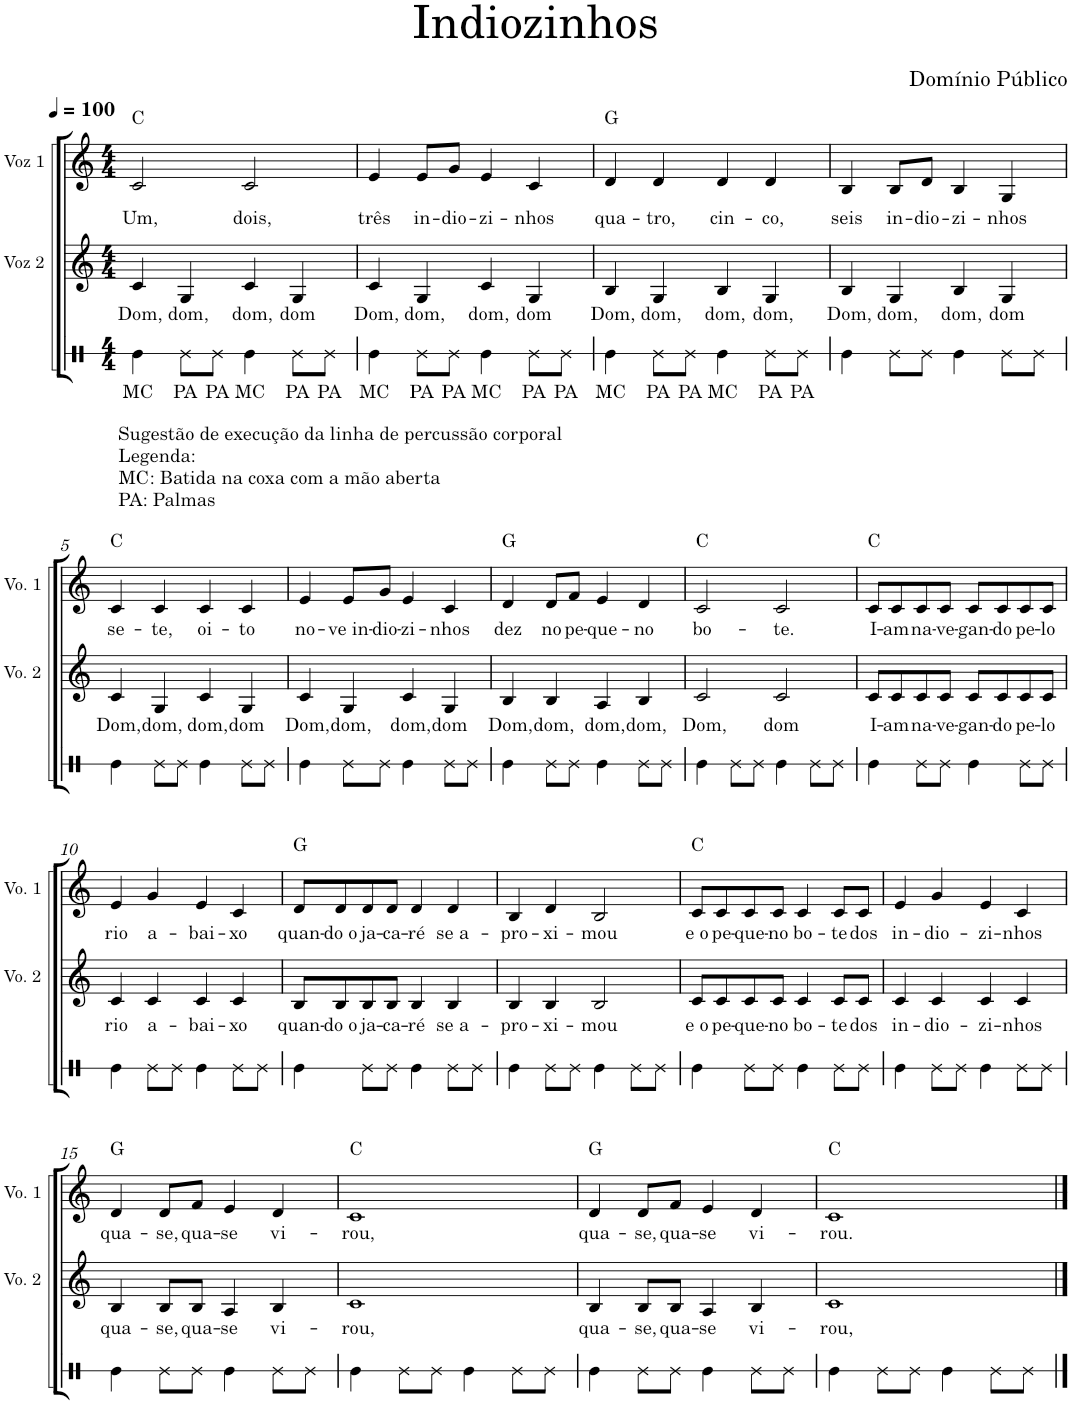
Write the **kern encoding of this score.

**kern	**text	**kern	**text	**kern	**text	**harte
*part3	*part3	*part2	*part2	*part1	*part1	*part1
*staff3	*staff3	*staff2	*staff2	*staff1	*staff1	*
*I"Voz 3	*	*I"Voz 2	*	*I"Voz 1	*	*
*	*	*I'Vo. 2	*	*I'Vo. 1	*	*
*stria1	*	*	*	*	*	*
*clefX	*	*clefG2	*	*clefG2	*	*
*k[]	*	*k[]	*	*k[]	*	*
*M4/4	*	*M4/4	*	*M4/4	*	*
*MM100	*	*MM100	*	*MM100	*	*
=1	=1	=1	=1	=1	=1	=1
!LO:TX:b:t=Sugestão de execução da linha de percussão corporal	!	!	!	!	!	!
!LO:TX:b:t=Legenda&colon;	!	!	!	!	!	!
!LO:TX:b:t=MC&colon; Batida na coxa com a mão aberta	!	!	!	!	!	!
!LO:TX:b:t=PA&colon; Palmas	!	!	!	!	!	!
!	!LO:LY:b	!	!LO:LY:b	!	!LO:LY:b	!
4Re\	MC	4c/	Dom,	2c/	Um,	C:maj
!	!LO:LY:b	!	!LO:LY:b	!	!	!
8Re\L	PA	4G/	dom,	.	.	.
!	!LO:LY:b	!	!	!	!	!
8Re\J	PA	.	.	.	.	.
!	!LO:LY:b	!	!LO:LY:b	!	!LO:LY:b	!
4Re\	MC	4c/	dom,	2c/	dois,	.
!	!LO:LY:b	!	!LO:LY:b	!	!	!
8Re\L	PA	4G/	dom	.	.	.
!	!LO:LY:b	!	!	!	!	!
8Re\J	PA	.	.	.	.	.
=2	=2	=2	=2	=2	=2	=2
!	!LO:LY:b	!	!LO:LY:b	!	!LO:LY:b	!
4Re\	MC	4c/	Dom,	4e/	três	.
!	!LO:LY:b	!	!LO:LY:b	!	!LO:LY:b	!
8Re\L	PA	4G/	dom,	8e/L	in-	.
!	!LO:LY:b	!	!	!	!LO:LY:b	!
8Re\J	PA	.	.	8g/J	-dio-	.
!	!LO:LY:b	!	!LO:LY:b	!	!LO:LY:b	!
4Re\	MC	4c/	dom,	4e/	-zi-	.
!	!LO:LY:b	!	!LO:LY:b	!	!LO:LY:b	!
8Re\L	PA	4G/	dom	4c/	-nhos	.
!	!LO:LY:b	!	!	!	!	!
8Re\J	PA	.	.	.	.	.
=3	=3	=3	=3	=3	=3	=3
!	!LO:LY:b	!	!LO:LY:b	!	!LO:LY:b	!
4Re\	MC	4B/	Dom,	4d/	qua-	G:maj
!	!LO:LY:b	!	!LO:LY:b	!	!LO:LY:b	!
8Re\L	PA	4G/	dom,	4d/	-tro,	.
!	!LO:LY:b	!	!	!	!	!
8Re\J	PA	.	.	.	.	.
!	!LO:LY:b	!	!LO:LY:b	!	!LO:LY:b	!
4Re\	MC	4B/	dom,	4d/	cin-	.
!	!LO:LY:b	!	!LO:LY:b	!	!LO:LY:b	!
8Re\L	PA	4G/	dom,	4d/	-co,	.
!	!LO:LY:b	!	!	!	!	!
8Re\J	PA	.	.	.	.	.
=4	=4	=4	=4	=4	=4	=4
!	!	!	!LO:LY:b	!	!LO:LY:b	!
4Re\	.	4B/	Dom,	4B/	seis	.
!	!	!	!LO:LY:b	!	!LO:LY:b	!
8Re\L	.	4G/	dom,	8B/L	in-	.
!	!	!	!	!	!LO:LY:b	!
8Re\J	.	.	.	8d/J	-dio-	.
!	!	!	!LO:LY:b	!	!LO:LY:b	!
4Re\	.	4B/	dom,	4B/	-zi-	.
!	!	!	!LO:LY:b	!	!LO:LY:b	!
8Re\L	.	4G/	dom	4G/	-nhos	.
8Re\J	.	.	.	.	.	.
!!LO:LB:g=z
=5	=5	=5	=5	=5	=5	=5
!	!	!	!LO:LY:b	!	!LO:LY:b	!
4Re\	.	4c/	Dom,	4c/	se-	C:maj
!	!	!	!LO:LY:b	!	!LO:LY:b	!
8Re\L	.	4G/	dom,	4c/	-te,	.
8Re\J	.	.	.	.	.	.
!	!	!	!LO:LY:b	!	!LO:LY:b	!
4Re\	.	4c/	dom,	4c/	oi-	.
!	!	!	!LO:LY:b	!	!LO:LY:b	!
8Re\L	.	4G/	dom	4c/	-to	.
8Re\J	.	.	.	.	.	.
=6	=6	=6	=6	=6	=6	=6
!	!	!	!LO:LY:b	!	!LO:LY:b	!
4Re\	.	4c/	Dom,	4e/	no-	.
!	!	!	!LO:LY:b	!	!LO:LY:b	!
8Re\L	.	4G/	dom,	8e/L	-ve in-	.
!	!	!	!	!	!LO:LY:b	!
8Re\J	.	.	.	8g/J	-dio-	.
!	!	!	!LO:LY:b	!	!LO:LY:b	!
4Re\	.	4c/	dom,	4e/	-zi-	.
!	!	!	!LO:LY:b	!	!LO:LY:b	!
8Re\L	.	4G/	dom	4c/	-nhos	.
8Re\J	.	.	.	.	.	.
=7	=7	=7	=7	=7	=7	=7
!	!	!	!LO:LY:b	!	!LO:LY:b	!
4Re\	.	4B/	Dom,	4d/	dez	G:maj
!	!	!	!LO:LY:b	!	!LO:LY:b	!
8Re\L	.	4B/	dom,	8d/L	no	.
!	!	!	!	!	!LO:LY:b	!
8Re\J	.	.	.	8f/J	pe-	.
!	!	!	!LO:LY:b	!	!LO:LY:b	!
4Re\	.	4A/	dom,	4e/	-que-	.
!	!	!	!LO:LY:b	!	!LO:LY:b	!
8Re\L	.	4B/	dom,	4d/	-no	.
8Re\J	.	.	.	.	.	.
=8	=8	=8	=8	=8	=8	=8
!	!	!	!LO:LY:b	!	!LO:LY:b	!
4Re\	.	2c/	Dom,	2c/	bo-	C:maj
8Re\L	.	.	.	.	.	.
8Re\J	.	.	.	.	.	.
!	!	!	!LO:LY:b	!	!LO:LY:b	!
4Re\	.	2c/	dom	2c/	-te.	.
8Re\L	.	.	.	.	.	.
8Re\J	.	.	.	.	.	.
=9	=9	=9	=9	=9	=9	=9
!	!	!	!LO:LY:b	!	!LO:LY:b	!
4Re\	.	8c/L	I-	8c/L	I-	C:maj
!	!	!	!LO:LY:b	!	!LO:LY:b	!
.	.	8c/	-am	8c/	-am	.
!	!	!	!LO:LY:b	!	!LO:LY:b	!
8Re\L	.	8c/	na-	8c/	na-	.
!	!	!	!LO:LY:b	!	!LO:LY:b	!
8Re\J	.	8c/J	-ve-	8c/J	-ve-	.
!	!	!	!LO:LY:b	!	!LO:LY:b	!
4Re\	.	8c/L	-gan-	8c/L	-gan-	.
!	!	!	!LO:LY:b	!	!LO:LY:b	!
.	.	8c/	-do	8c/	-do	.
!	!	!	!LO:LY:b	!	!LO:LY:b	!
8Re\L	.	8c/	pe-	8c/	pe-	.
!	!	!	!LO:LY:b	!	!LO:LY:b	!
8Re\J	.	8c/J	-lo	8c/J	-lo	.
!!LO:LB:g=z
=10	=10	=10	=10	=10	=10	=10
!	!	!	!LO:LY:b	!	!LO:LY:b	!
4Re\	.	4c/	rio	4e/	rio	.
!	!	!	!LO:LY:b	!	!LO:LY:b	!
8Re\L	.	4c/	a-	4g/	a-	.
8Re\J	.	.	.	.	.	.
!	!	!	!LO:LY:b	!	!LO:LY:b	!
4Re\	.	4c/	-bai-	4e/	-bai-	.
!	!	!	!LO:LY:b	!	!LO:LY:b	!
8Re\L	.	4c/	-xo	4c/	-xo	.
8Re\J	.	.	.	.	.	.
=11	=11	=11	=11	=11	=11	=11
!	!	!	!LO:LY:b	!	!LO:LY:b	!
4Re\	.	8B/L	quan-	8d/L	quan-	G:maj
!	!	!	!LO:LY:b	!	!LO:LY:b	!
.	.	8B/	-do o	8d/	-do o	.
!	!	!	!LO:LY:b	!	!LO:LY:b	!
8Re\L	.	8B/	ja-	8d/	ja-	.
!	!	!	!LO:LY:b	!	!LO:LY:b	!
8Re\J	.	8B/J	-ca-	8d/J	-ca-	.
!	!	!	!LO:LY:b	!	!LO:LY:b	!
4Re\	.	4B/	-ré	4d/	-ré	.
!	!	!	!LO:LY:b	!	!LO:LY:b	!
8Re\L	.	4B/	se a-	4d/	se a-	.
8Re\J	.	.	.	.	.	.
=12	=12	=12	=12	=12	=12	=12
!	!	!	!LO:LY:b	!	!LO:LY:b	!
4Re\	.	4B/	-pro-	4B/	-pro-	.
!	!	!	!LO:LY:b	!	!LO:LY:b	!
8Re\L	.	4B/	-xi-	4d/	-xi-	.
8Re\J	.	.	.	.	.	.
!	!	!	!LO:LY:b	!	!LO:LY:b	!
4Re\	.	2B/	-mou	2B/	-mou	.
8Re\L	.	.	.	.	.	.
8Re\J	.	.	.	.	.	.
=13	=13	=13	=13	=13	=13	=13
!	!	!	!LO:LY:b	!	!LO:LY:b	!
4Re\	.	8c/L	e o	8c/L	e o	C:maj
!	!	!	!LO:LY:b	!	!LO:LY:b	!
.	.	8c/	pe-	8c/	pe-	.
!	!	!	!LO:LY:b	!	!LO:LY:b	!
8Re\L	.	8c/	-que-	8c/	-que-	.
!	!	!	!LO:LY:b	!	!LO:LY:b	!
8Re\J	.	8c/J	-no	8c/J	-no	.
!	!	!	!LO:LY:b	!	!LO:LY:b	!
4Re\	.	4c/	bo-	4c/	bo-	.
!	!	!	!LO:LY:b	!	!LO:LY:b	!
8Re\L	.	8c/L	-te	8c/L	-te	.
!	!	!	!LO:LY:b	!	!LO:LY:b	!
8Re\J	.	8c/J	dos	8c/J	dos	.
=14	=14	=14	=14	=14	=14	=14
!	!	!	!LO:LY:b	!	!LO:LY:b	!
4Re\	.	4c/	in-	4e/	in-	.
!	!	!	!LO:LY:b	!	!LO:LY:b	!
8Re\L	.	4c/	-dio-	4g/	-dio-	.
8Re\J	.	.	.	.	.	.
!	!	!	!LO:LY:b	!	!LO:LY:b	!
4Re\	.	4c/	-zi-	4e/	-zi-	.
!	!	!	!LO:LY:b	!	!LO:LY:b	!
8Re\L	.	4c/	-nhos	4c/	-nhos	.
8Re\J	.	.	.	.	.	.
!!LO:LB:g=z
=15	=15	=15	=15	=15	=15	=15
!	!	!	!LO:LY:b	!	!LO:LY:b	!
4Re\	.	4B/	qua-	4d/	qua-	G:maj
!	!	!	!LO:LY:b	!	!LO:LY:b	!
8Re\L	.	8B/L	-se,	8d/L	-se,	.
!	!	!	!LO:LY:b	!	!LO:LY:b	!
8Re\J	.	8B/J	qua-	8f/J	qua-	.
!	!	!	!LO:LY:b	!	!LO:LY:b	!
4Re\	.	4A/	-se	4e/	-se	.
!	!	!	!LO:LY:b	!	!LO:LY:b	!
8Re\L	.	4B/	vi-	4d/	vi-	.
8Re\J	.	.	.	.	.	.
=16	=16	=16	=16	=16	=16	=16
!	!	!	!LO:LY:b	!	!LO:LY:b	!
4Re\	.	1c	-rou,	1c	-rou,	C:maj
8Re\L	.	.	.	.	.	.
8Re\J	.	.	.	.	.	.
4Re\	.	.	.	.	.	.
8Re\L	.	.	.	.	.	.
8Re\J	.	.	.	.	.	.
=17	=17	=17	=17	=17	=17	=17
!	!	!	!LO:LY:b	!	!LO:LY:b	!
4Re\	.	4B/	qua-	4d/	qua-	G:maj
!	!	!	!LO:LY:b	!	!LO:LY:b	!
8Re\L	.	8B/L	-se,	8d/L	-se,	.
!	!	!	!LO:LY:b	!	!LO:LY:b	!
8Re\J	.	8B/J	qua-	8f/J	qua-	.
!	!	!	!LO:LY:b	!	!LO:LY:b	!
4Re\	.	4A/	-se	4e/	-se	.
!	!	!	!LO:LY:b	!	!LO:LY:b	!
8Re\L	.	4B/	vi-	4d/	vi-	.
8Re\J	.	.	.	.	.	.
=18	=18	=18	=18	=18	=18	=18
!	!	!	!LO:LY:b	!	!LO:LY:b	!
4Re\	.	1c	-rou,	1c	-rou.	C:maj
8Re\L	.	.	.	.	.	.
8Re\J	.	.	.	.	.	.
4Re\	.	.	.	.	.	.
8Re\L	.	.	.	.	.	.
8Re\J	.	.	.	.	.	.
==	==	==	==	==	==	==
*-	*-	*-	*-	*-	*-	*-
